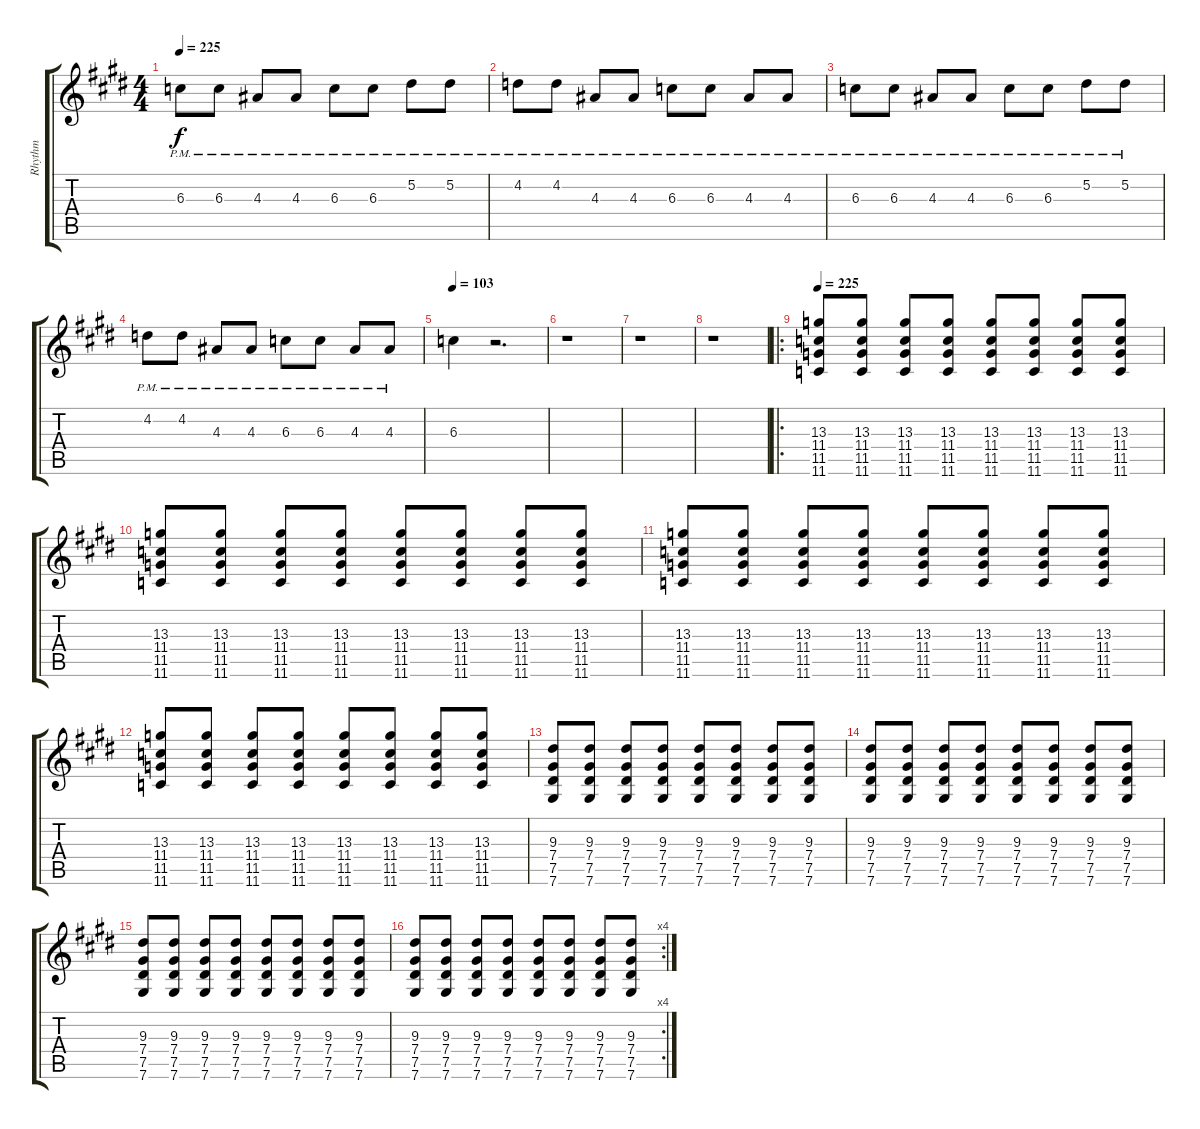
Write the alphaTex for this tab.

\track ("Rhythm" "Rhythm") {instrument overdrivenguitar}
\staff {score tabs}
\tuning (Eb4 Bb3 Gb3 Db3 Ab2 Db2) {hide}
\ts (4 4)
\tempo 225
\clef g2
\ks c#minor
6.3{pm}.8{dy f} 6.3{pm}.8 4.3{pm}.8 4.3{pm}.8 6.3{pm}.8 6.3{pm}.8 5.2{pm}.8 5.2{pm}.8 |
4.2{pm}.8 4.2{pm}.8 4.3{pm}.8 4.3{pm}.8 6.3{pm}.8 6.3{pm}.8 4.3{pm}.8 4.3{pm}.8 |
\ks e
6.3{pm}.8 6.3{pm}.8 4.3{pm}.8 4.3{pm}.8 6.3{pm}.8 6.3{pm}.8 5.2{pm}.8 5.2{pm}.8 |
\ks c#minor
4.2{pm}.8 4.2{pm}.8 4.3{pm}.8 4.3{pm}.8 6.3{pm}.8 6.3{pm}.8 4.3{pm}.8 4.3{pm}.8 |
\tempo 103
6.3.4 r.2{d} |
r.1 |
\ks e
r.1 |
\ks c#minor
r.1 |
\ro
\tempo 225
\ks e
(13.3 11.4 11.5 11.6).8 (13.3 11.4 11.5 11.6).8 (13.3 11.4 11.5 11.6).8 (13.3 11.4 11.5 11.6).8 (13.3 11.4 11.5 11.6).8 (13.3 11.4 11.5 11.6).8 (13.3 11.4 11.5 11.6).8 (13.3 11.4 11.5 11.6).8 |
\ks c#minor
(13.3 11.4 11.5 11.6).8 (13.3 11.4 11.5 11.6).8 (13.3 11.4 11.5 11.6).8 (13.3 11.4 11.5 11.6).8 (13.3 11.4 11.5 11.6).8 (13.3 11.4 11.5 11.6).8 (13.3 11.4 11.5 11.6).8 (13.3 11.4 11.5 11.6).8 |
(13.3 11.4 11.5 11.6).8 (13.3 11.4 11.5 11.6).8 (13.3 11.4 11.5 11.6).8 (13.3 11.4 11.5 11.6).8 (13.3 11.4 11.5 11.6).8 (13.3 11.4 11.5 11.6).8 (13.3 11.4 11.5 11.6).8 (13.3 11.4 11.5 11.6).8 |
(13.3 11.4 11.5 11.6).8 (13.3 11.4 11.5 11.6).8 (13.3 11.4 11.5 11.6).8 (13.3 11.4 11.5 11.6).8 (13.3 11.4 11.5 11.6).8 (13.3 11.4 11.5 11.6).8 (13.3 11.4 11.5 11.6).8 (13.3 11.4 11.5 11.6).8 |
\ks e
(9.3 7.4 7.5 7.6).8 (9.3 7.4 7.5 7.6).8 (9.3 7.4 7.5 7.6).8 (9.3 7.4 7.5 7.6).8 (9.3 7.4 7.5 7.6).8 (9.3 7.4 7.5 7.6).8 (9.3 7.4 7.5 7.6).8 (9.3 7.4 7.5 7.6).8 |
\ks c#minor
(9.3 7.4 7.5 7.6).8 (9.3 7.4 7.5 7.6).8 (9.3 7.4 7.5 7.6).8 (9.3 7.4 7.5 7.6).8 (9.3 7.4 7.5 7.6).8 (9.3 7.4 7.5 7.6).8 (9.3 7.4 7.5 7.6).8 (9.3 7.4 7.5 7.6).8 |
(9.3 7.4 7.5 7.6).8 (9.3 7.4 7.5 7.6).8 (9.3 7.4 7.5 7.6).8 (9.3 7.4 7.5 7.6).8 (9.3 7.4 7.5 7.6).8 (9.3 7.4 7.5 7.6).8 (9.3 7.4 7.5 7.6).8 (9.3 7.4 7.5 7.6).8 |
\rc 4
(9.3 7.4 7.5 7.6).8 (9.3 7.4 7.5 7.6).8 (9.3 7.4 7.5 7.6).8 (9.3 7.4 7.5 7.6).8 (9.3 7.4 7.5 7.6).8 (9.3 7.4 7.5 7.6).8 (9.3 7.4 7.5 7.6).8 (9.3 7.4 7.5 7.6).8
